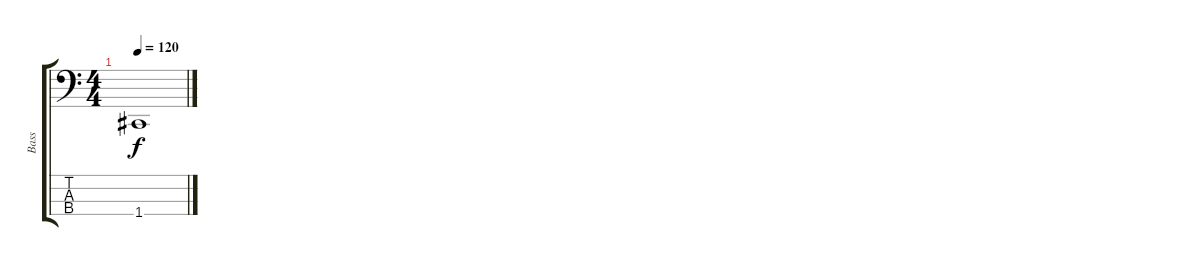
\track ("Bass" "Bass") {instrument electricbasspick}
\staff {score tabs}
\tuning (F2 C2 G1 C1) {hide}
\ts (4 4)
\tempo 120
\clef f4
\ks c
1.4{t}.1{dy f}
